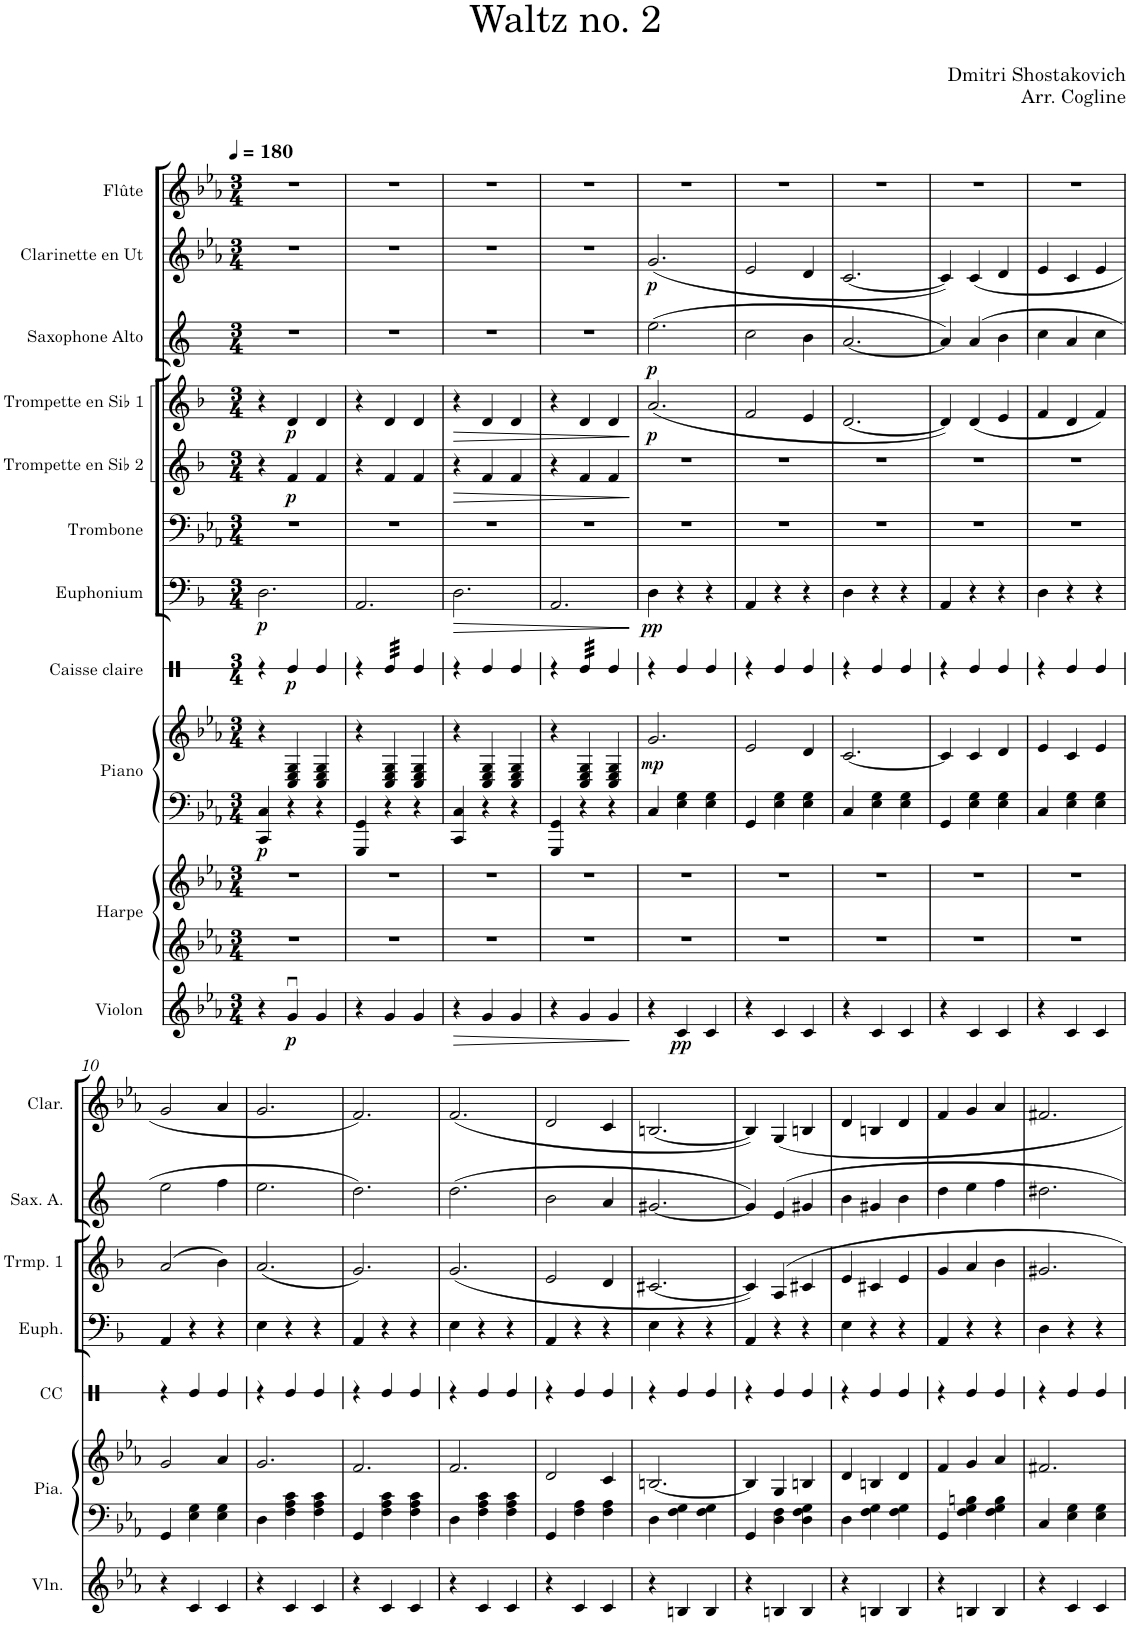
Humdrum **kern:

**kern	**dynam	**kern	**kern	**kern	**kern	**dynam	**kern	**dynam	**kern	**dynam	**kern	**kern	**dynam	**kern	**dynam	**kern	**dynam	**kern	**dynam	**kern
*part11	*part11	*part10	*part10	*part9	*part9	*part9	*part8	*part8	*part7	*part7	*part6	*part5	*part5	*part4	*part4	*part3	*part3	*part2	*part2	*part1
*staff13	*staff13	*staff12	*staff11	*staff10	*staff9	*staff9/10	*staff8	*staff8	*staff7	*staff7	*staff6	*staff5	*staff5	*staff4	*staff4	*staff3	*staff3	*staff2	*staff2	*staff1
*I"Violon	*	*I"Harpe	*	*I"Piano	*	*	*I"Caisse claire	*	*I"Euphonium	*	*I"Trombone	*I"Trompette en Sib 2	*	*I"Trompette en Sib 1	*	*I"Saxophone Alto	*	*I"Clarinette en Ut	*	*I"Flûte
*I'Vln.	*	*I'Hrp.	*	*I'Pia.	*	*	*I'CC	*	*I'Euph.	*	*I'Tbn.	*I'Trmp. 2	*	*I'Trmp. 1	*	*I'Sax. A.	*	*I'Clar.	*	*I'Fl.
*	*	*	*	*	*	*	*stria1	*	*	*	*	*	*	*	*	*	*	*	*	*
*clefG2	*	*clefG2	*clefG2	*clefF4	*clefG2	*	*clefX	*	*clefF4	*	*clefF4	*clefG2	*	*clefG2	*	*clefG2	*	*clefG2	*	*clefG2
*	*	*	*	*	*	*	*	*	*Trd1c2	*	*	*Trd1c2	*	*Trd1c2	*	*Trd5c9	*	*Trd1c2	*	*
*k[b-e-a-]	*	*k[b-e-a-]	*k[b-e-a-]	*k[b-e-a-]	*k[b-e-a-]	*	*k[]	*	*k[b-]	*	*k[b-e-a-]	*k[b-]	*	*k[b-]	*	*k[]	*	*k[b-e-a-]	*	*k[b-e-a-]
*M3/4	*	*M3/4	*M3/4	*M3/4	*M3/4	*	*M3/4	*	*M3/4	*	*M3/4	*M3/4	*	*M3/4	*	*M3/4	*	*M3/4	*	*M3/4
*MM180	*	*MM180	*MM180	*MM180	*MM180	*	*MM180	*	*MM180	*	*MM180	*MM180	*	*MM180	*	*MM180	*	*MM180	*	*MM180
=1	=1	=1	=1	=1	=1	=1	=1	=1	=1	=1	=1	=1	=1	=1	=1	=1	=1	=1	=1	=1
!	!	!	!	!	!	!LO:DY:b=2	!	!	!	!LO:DY:b	!	!	!	!	!	!	!	!	!	!
4r	.	2.r	2.r	4CC/ 4C/	4r	p	4r	.	2.D\	p	2.r	4r	.	4r	.	2.r	.	2.r	.	2.r
!	!LO:DY:b	!	!	!	!	!	!	!LO:DY:b	!	!	!	!	!LO:DY:b	!	!LO:DY:b	!	!	!	!	!
4gu/	p	.	.	4r	4C/ 4E-/ 4G/	.	4Re/	p	.	.	.	4f/	p	4d/	p	.	.	.	.	.
4g/	.	.	.	4r	4C/ 4E-/ 4G/	.	4Re/	.	.	.	.	4f/	.	4d/	.	.	.	.	.	.
=2	=2	=2	=2	=2	=2	=2	=2	=2	=2	=2	=2	=2	=2	=2	=2	=2	=2	=2	=2	=2
4r	.	2.r	2.r	4GGG/ 4GG/	4r	.	4r	.	2.AA/	.	2.r	4r	.	4r	.	2.r	.	2.r	.	2.r
*	*	*	*	*	*	*	*tremolo	*	*	*	*	*	*	*	*	*	*	*	*	*
4g/	.	.	.	4r	4C/ 4E-/ 4G/	.	32Re/LLL	.	.	.	.	4f/	.	4d/	.	.	.	.	.	.
.	.	.	.	.	.	.	32Re/	.	.	.	.	.	.	.	.	.	.	.	.	.
.	.	.	.	.	.	.	32Re/	.	.	.	.	.	.	.	.	.	.	.	.	.
.	.	.	.	.	.	.	32Re/	.	.	.	.	.	.	.	.	.	.	.	.	.
.	.	.	.	.	.	.	32Re/	.	.	.	.	.	.	.	.	.	.	.	.	.
.	.	.	.	.	.	.	32Re/	.	.	.	.	.	.	.	.	.	.	.	.	.
.	.	.	.	.	.	.	32Re/	.	.	.	.	.	.	.	.	.	.	.	.	.
.	.	.	.	.	.	.	32Re/JJJ	.	.	.	.	.	.	.	.	.	.	.	.	.
*	*	*	*	*	*	*	*Xtremolo	*	*	*	*	*	*	*	*	*	*	*	*	*
4g/	.	.	.	4r	4C/ 4E-/ 4G/	.	4Re/	.	.	.	.	4f/	.	4d/	.	.	.	.	.	.
=3	=3	=3	=3	=3	=3	=3	=3	=3	=3	=3	=3	=3	=3	=3	=3	=3	=3	=3	=3	=3
!	!LO:HP:b	!	!	!	!	!	!	!	!	!LO:HP:b	!	!	!LO:HP:b	!	!LO:HP:b	!	!	!	!	!
4r	>	2.r	2.r	4CC/ 4C/	4r	.	4r	.	2.D\	>	2.r	4r	>	4r	>	2.r	.	2.r	.	2.r
4g/	.	.	.	4r	4C/ 4E-/ 4G/	.	4Re/	.	.	.	.	4f/	.	4d/	.	.	.	.	.	.
4g/	.	.	.	4r	4C/ 4E-/ 4G/	.	4Re/	.	.	.	.	4f/	.	4d/	.	.	.	.	.	.
=4	=4	=4	=4	=4	=4	=4	=4	=4	=4	=4	=4	=4	=4	=4	=4	=4	=4	=4	=4	=4
4r	.	2.r	2.r	4GGG/ 4GG/	4r	.	4r	.	2.AA/	.	2.r	4r	.	4r	.	2.r	.	2.r	.	2.r
*	*	*	*	*	*	*	*tremolo	*	*	*	*	*	*	*	*	*	*	*	*	*
4g/	.	.	.	4r	4C/ 4E-/ 4G/	.	32Re/LLL	.	.	.	.	4f/	.	4d/	.	.	.	.	.	.
.	.	.	.	.	.	.	32Re/	.	.	.	.	.	.	.	.	.	.	.	.	.
.	.	.	.	.	.	.	32Re/	.	.	.	.	.	.	.	.	.	.	.	.	.
.	.	.	.	.	.	.	32Re/	.	.	.	.	.	.	.	.	.	.	.	.	.
.	.	.	.	.	.	.	32Re/	.	.	.	.	.	.	.	.	.	.	.	.	.
.	.	.	.	.	.	.	32Re/	.	.	.	.	.	.	.	.	.	.	.	.	.
.	.	.	.	.	.	.	32Re/	.	.	.	.	.	.	.	.	.	.	.	.	.
.	.	.	.	.	.	.	32Re/JJJ	.	.	.	.	.	.	.	.	.	.	.	.	.
*	*	*	*	*	*	*	*Xtremolo	*	*	*	*	*	*	*	*	*	*	*	*	*
4g/	.	.	.	4r	4C/ 4E-/ 4G/	.	4Re/	.	.	.	.	4f/	.	4d/	.	.	.	.	.	.
.	]	.	.	.	.	.	.	.	.	]	.	.	]	.	]	.	.	.	.	.
=5	=5	=5	=5	=5	=5	=5	=5	=5	=5	=5	=5	=5	=5	=5	=5	=5	=5	=5	=5	=5
!	!	!	!	!	!	!LO:DY:b	!	!	!	!LO:DY:b	!	!	!	!	!LO:DY:b	!	!LO:DY:b	!	!LO:DY:b	!
4r	.	2.r	2.r	4C/	2.g/	mp	4r	.	4D\	pp	2.r	2.r	.	(2.a/	p	(2.ee\	p	(2.g/	p	2.r
!	!LO:DY:b	!	!	!	!	!	!	!	!	!	!	!	!	!	!	!	!	!	!	!
4c/	pp	.	.	4E-\ 4G\	.	.	4Re/	.	4r	.	.	.	.	.	.	.	.	.	.	.
4c/	.	.	.	4E-\ 4G\	.	.	4Re/	.	4r	.	.	.	.	.	.	.	.	.	.	.
=6	=6	=6	=6	=6	=6	=6	=6	=6	=6	=6	=6	=6	=6	=6	=6	=6	=6	=6	=6	=6
4r	.	2.r	2.r	4GG/	2e-/	.	4r	.	4AA/	.	2.r	2.r	.	2f/	.	2cc\	.	2e-/	.	2.r
4c/	.	.	.	4E-\ 4G\	.	.	4Re/	.	4r	.	.	.	.	.	.	.	.	.	.	.
4c/	.	.	.	4E-\ 4G\	4d/	.	4Re/	.	4r	.	.	.	.	4e/	.	4b\	.	4d/	.	.
=7	=7	=7	=7	=7	=7	=7	=7	=7	=7	=7	=7	=7	=7	=7	=7	=7	=7	=7	=7	=7
4r	.	2.r	2.r	4C/	[2.c/	.	4r	.	4D\	.	2.r	2.r	.	[2.d/	.	[2.a/	.	[2.c/	.	2.r
4c/	.	.	.	4E-\ 4G\	.	.	4Re/	.	4r	.	.	.	.	.	.	.	.	.	.	.
4c/	.	.	.	4E-\ 4G\	.	.	4Re/	.	4r	.	.	.	.	.	.	.	.	.	.	.
=8	=8	=8	=8	=8	=8	=8	=8	=8	=8	=8	=8	=8	=8	=8	=8	=8	=8	=8	=8	=8
4r	.	2.r	2.r	4GG/	4c/]	.	4r	.	4AA/	.	2.r	2.r	.	4d/])	.	4a/])	.	4c/])	.	2.r
4c/	.	.	.	4E-\ 4G\	4c/	.	4Re/	.	4r	.	.	.	.	(4d/	.	(4a/	.	(4c/	.	.
4c/	.	.	.	4E-\ 4G\	4d/	.	4Re/	.	4r	.	.	.	.	4e/	.	4b\	.	4d/	.	.
=9	=9	=9	=9	=9	=9	=9	=9	=9	=9	=9	=9	=9	=9	=9	=9	=9	=9	=9	=9	=9
4r	.	2.r	2.r	4C/	4e-/	.	4r	.	4D\	.	2.r	2.r	.	4f/	.	4cc\	.	4e-/	.	2.r
4c/	.	.	.	4E-\ 4G\	4c/	.	4Re/	.	4r	.	.	.	.	4d/	.	4a/	.	4c/	.	.
4c/	.	.	.	4E-\ 4G\	4e-/	.	4Re/	.	4r	.	.	.	.	4f/)	.	4cc\	.	4e-/	.	.
!!LO:LB:g=z
=10	=10	=10	=10	=10	=10	=10	=10	=10	=10	=10	=10	=10	=10	=10	=10	=10	=10	=10	=10	=10
4r	.	2.r	2.r	4GG/	2g/	.	4r	.	4AA/	.	2.r	2.r	.	(2a/	.	2ee\	.	2g/	.	2.r
4c/	.	.	.	4E-\ 4G\	.	.	4Re/	.	4r	.	.	.	.	.	.	.	.	.	.	.
4c/	.	.	.	4E-\ 4G\	4a-/	.	4Re/	.	4r	.	.	.	.	4b-\)	.	4ff\	.	4a-/	.	.
=11	=11	=11	=11	=11	=11	=11	=11	=11	=11	=11	=11	=11	=11	=11	=11	=11	=11	=11	=11	=11
4r	.	2.r	2.r	4D\	2.g/	.	4r	.	4E\	.	2.r	2.r	.	(2.a/	.	2.ee\	.	2.g/	.	2.r
4c/	.	.	.	4F\ 4A-\ 4c\	.	.	4Re/	.	4r	.	.	.	.	.	.	.	.	.	.	.
4c/	.	.	.	4F\ 4A-\ 4c\	.	.	4Re/	.	4r	.	.	.	.	.	.	.	.	.	.	.
=12	=12	=12	=12	=12	=12	=12	=12	=12	=12	=12	=12	=12	=12	=12	=12	=12	=12	=12	=12	=12
4r	.	2.r	2.r	4GG/	2.f/	.	4r	.	4AA/	.	2.r	2.r	.	2.g/)	.	2.dd\)	.	2.f/)	.	2.r
4c/	.	.	.	4F\ 4A-\ 4c\	.	.	4Re/	.	4r	.	.	.	.	.	.	.	.	.	.	.
4c/	.	.	.	4F\ 4A-\ 4c\	.	.	4Re/	.	4r	.	.	.	.	.	.	.	.	.	.	.
=13	=13	=13	=13	=13	=13	=13	=13	=13	=13	=13	=13	=13	=13	=13	=13	=13	=13	=13	=13	=13
4r	.	2.r	2.r	4D\	2.f/	.	4r	.	4E\	.	2.r	2.r	.	(2.g/	.	(2.dd\	.	(2.f/	.	2.r
4c/	.	.	.	4F\ 4A-\ 4c\	.	.	4Re/	.	4r	.	.	.	.	.	.	.	.	.	.	.
4c/	.	.	.	4F\ 4A-\ 4c\	.	.	4Re/	.	4r	.	.	.	.	.	.	.	.	.	.	.
=14	=14	=14	=14	=14	=14	=14	=14	=14	=14	=14	=14	=14	=14	=14	=14	=14	=14	=14	=14	=14
4r	.	2.r	2.r	4GG/	2d/	.	4r	.	4AA/	.	2.r	2.r	.	2e/	.	2b\	.	2d/	.	2.r
4c/	.	.	.	4F\ 4A-\	.	.	4Re/	.	4r	.	.	.	.	.	.	.	.	.	.	.
4c/	.	.	.	4F\ 4A-\	4c/	.	4Re/	.	4r	.	.	.	.	4d/	.	4a/	.	4c/	.	.
=15	=15	=15	=15	=15	=15	=15	=15	=15	=15	=15	=15	=15	=15	=15	=15	=15	=15	=15	=15	=15
4r	.	2.r	2.r	4D\	[2.Bn/	.	4r	.	4E\	.	2.r	2.r	.	[2.c#X/	.	[2.g#X/	.	[2.Bn/	.	2.r
4Bn/	.	.	.	4F\ 4G\	.	.	4Re/	.	4r	.	.	.	.	.	.	.	.	.	.	.
4B/	.	.	.	4F\ 4G\	.	.	4Re/	.	4r	.	.	.	.	.	.	.	.	.	.	.
=16	=16	=16	=16	=16	=16	=16	=16	=16	=16	=16	=16	=16	=16	=16	=16	=16	=16	=16	=16	=16
4r	.	2.r	2.r	4GG/	4B/]	.	4r	.	4AA/	.	2.r	2.r	.	4c#/])	.	4g#/])	.	4B/])	.	2.r
4Bn/	.	.	.	4D\ 4F\	4G/	.	4Re/	.	4r	.	.	.	.	4A/	.	4e/	.	4G/	.	.
4B/	.	.	.	4D\ 4F\ 4G\	4Bn/	.	4Re/	.	4r	.	.	.	.	4c#X/	.	4g#X/	.	4Bn/	.	.
=17	=17	=17	=17	=17	=17	=17	=17	=17	=17	=17	=17	=17	=17	=17	=17	=17	=17	=17	=17	=17
4r	.	2.r	2.r	4D\	4d/	.	4r	.	4E\	.	2.r	2.r	.	4e/	.	4b\	.	4d/	.	2.r
4Bn/	.	.	.	4F\ 4G\	4Bn/	.	4Re/	.	4r	.	.	.	.	4c#X/	.	4g#X/	.	4Bn/	.	.
4B/	.	.	.	4F\ 4G\	4d/	.	4Re/	.	4r	.	.	.	.	4e/	.	4b\	.	4d/	.	.
=18	=18	=18	=18	=18	=18	=18	=18	=18	=18	=18	=18	=18	=18	=18	=18	=18	=18	=18	=18	=18
4r	.	2.r	2.r	4GG/	4f/	.	4r	.	4AA/	.	2.r	2.r	.	4g/	.	4dd\	.	4f/	.	2.r
4Bn/	.	.	.	4F\ 4G\ 4Bn\	4g/	.	4Re/	.	4r	.	.	.	.	4a/	.	4ee\	.	4g/	.	.
4B/	.	.	.	4F\ 4G\ 4B\	4a-/	.	4Re/	.	4r	.	.	.	.	4b-\	.	4ff\	.	4a-/	.	.
=19	=19	=19	=19	=19	=19	=19	=19	=19	=19	=19	=19	=19	=19	=19	=19	=19	=19	=19	=19	=19
4r	.	2.r	2.r	4C/	2.f#X/	.	4r	.	4D\	.	2.r	2.r	.	2.g#X/	.	2.dd#X\	.	2.f#X/	.	2.r
4c/	.	.	.	4E-\ 4G\	.	.	4Re/	.	4r	.	.	.	.	.	.	.	.	.	.	.
4c/	.	.	.	4E-\ 4G\	.	.	4Re/	.	4r	.	.	.	.	.	.	.	.	.	.	.
=	=	=	=	=	=	=	=	=	=	=	=	=	=	=	=	=	=	=	=	=
*-	*-	*-	*-	*-	*-	*-	*-	*-	*-	*-	*-	*-	*-	*-	*-	*-	*-	*-	*-	*-
